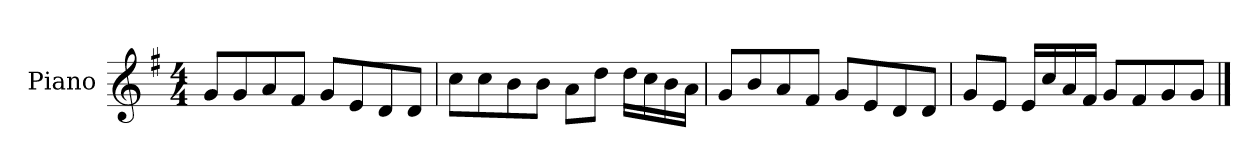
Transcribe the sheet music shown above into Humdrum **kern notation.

**kern
*part1
*staff1
*I"Piano
*I'P-no
*clefG2
*k[f#]
*M4/4
*MM90
=1
8g/L
8g/
8a/
8f#/J
8g/L
8e/
8d/
8d/J
=2
8cc\L
8cc\
8b\
8b\J
8a\L
8dd\J
16dd\LL
16cc\
16b\
16a\JJ
=3
8g/L
8b/
8a/
8f#/J
8g/L
8e/
8d/
8d/J
=4
8g/L
8e/J
16e/LL
16cc/
16a/
16f#/JJ
8g/L
8f#/
8g/
8g/J
==
*-
